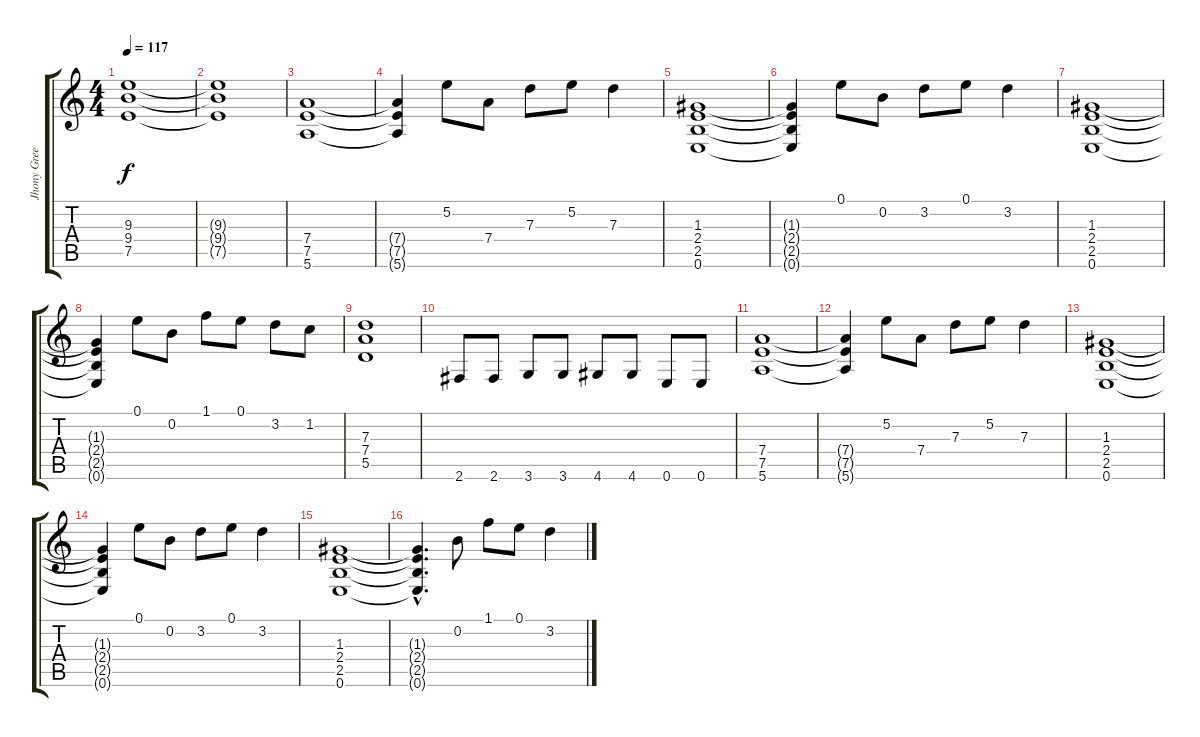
\track ("Jhony Greenwood" "Jhony Gree") {instrument overdrivenguitar}
\staff {score tabs}
\tuning (E4 B3 G3 D3 A2 E2) {hide}
\ts (4 4)
\tempo 117
\clef g2
\ks c
(9.3 9.4 7.5).1{dy f} |
(9.3{t} 9.4{t} 7.5{t}).1 |
(7.4 7.5 5.6).1 |
(7.4{t} 7.5{t} 5.6{t}).4 5.2.8 7.4.8 7.3.8 5.2.8 7.3.4 |
(1.3 2.4 2.5 0.6).1 |
(1.3{t} 2.4{t} 2.5{t} 0.6{t}).4 0.1.8 0.2.8 3.2.8 0.1.8 3.2.4 |
(1.3 2.4 2.5 0.6).1 |
(1.3{t} 2.4{t} 2.5{t} 0.6{t}).4 0.1.8 0.2.8 1.1.8 0.1.8 3.2.8 1.2.8 |
(7.3 7.4 5.5).1 |
2.6.8 2.6.8 3.6.8 3.6.8 4.6.8 4.6.8 0.6.8 0.6.8 |
(7.4 7.5 5.6).1 |
(7.4{t} 7.5{t} 5.6{t}).4 5.2.8 7.4.8 7.3.8 5.2.8 7.3.4 |
(1.3 2.4 2.5 0.6).1 |
(1.3{t} 2.4{t} 2.5{t} 0.6{t}).4 0.1.8 0.2.8 3.2.8 0.1.8 3.2.4 |
(1.3 2.4 2.5 0.6).1 |
(1.3{hac t} 2.4{hac t} 2.5{hac t} 0.6{hac t}).4{d} 0.2.8 1.1.8 0.1.8 3.2.4
